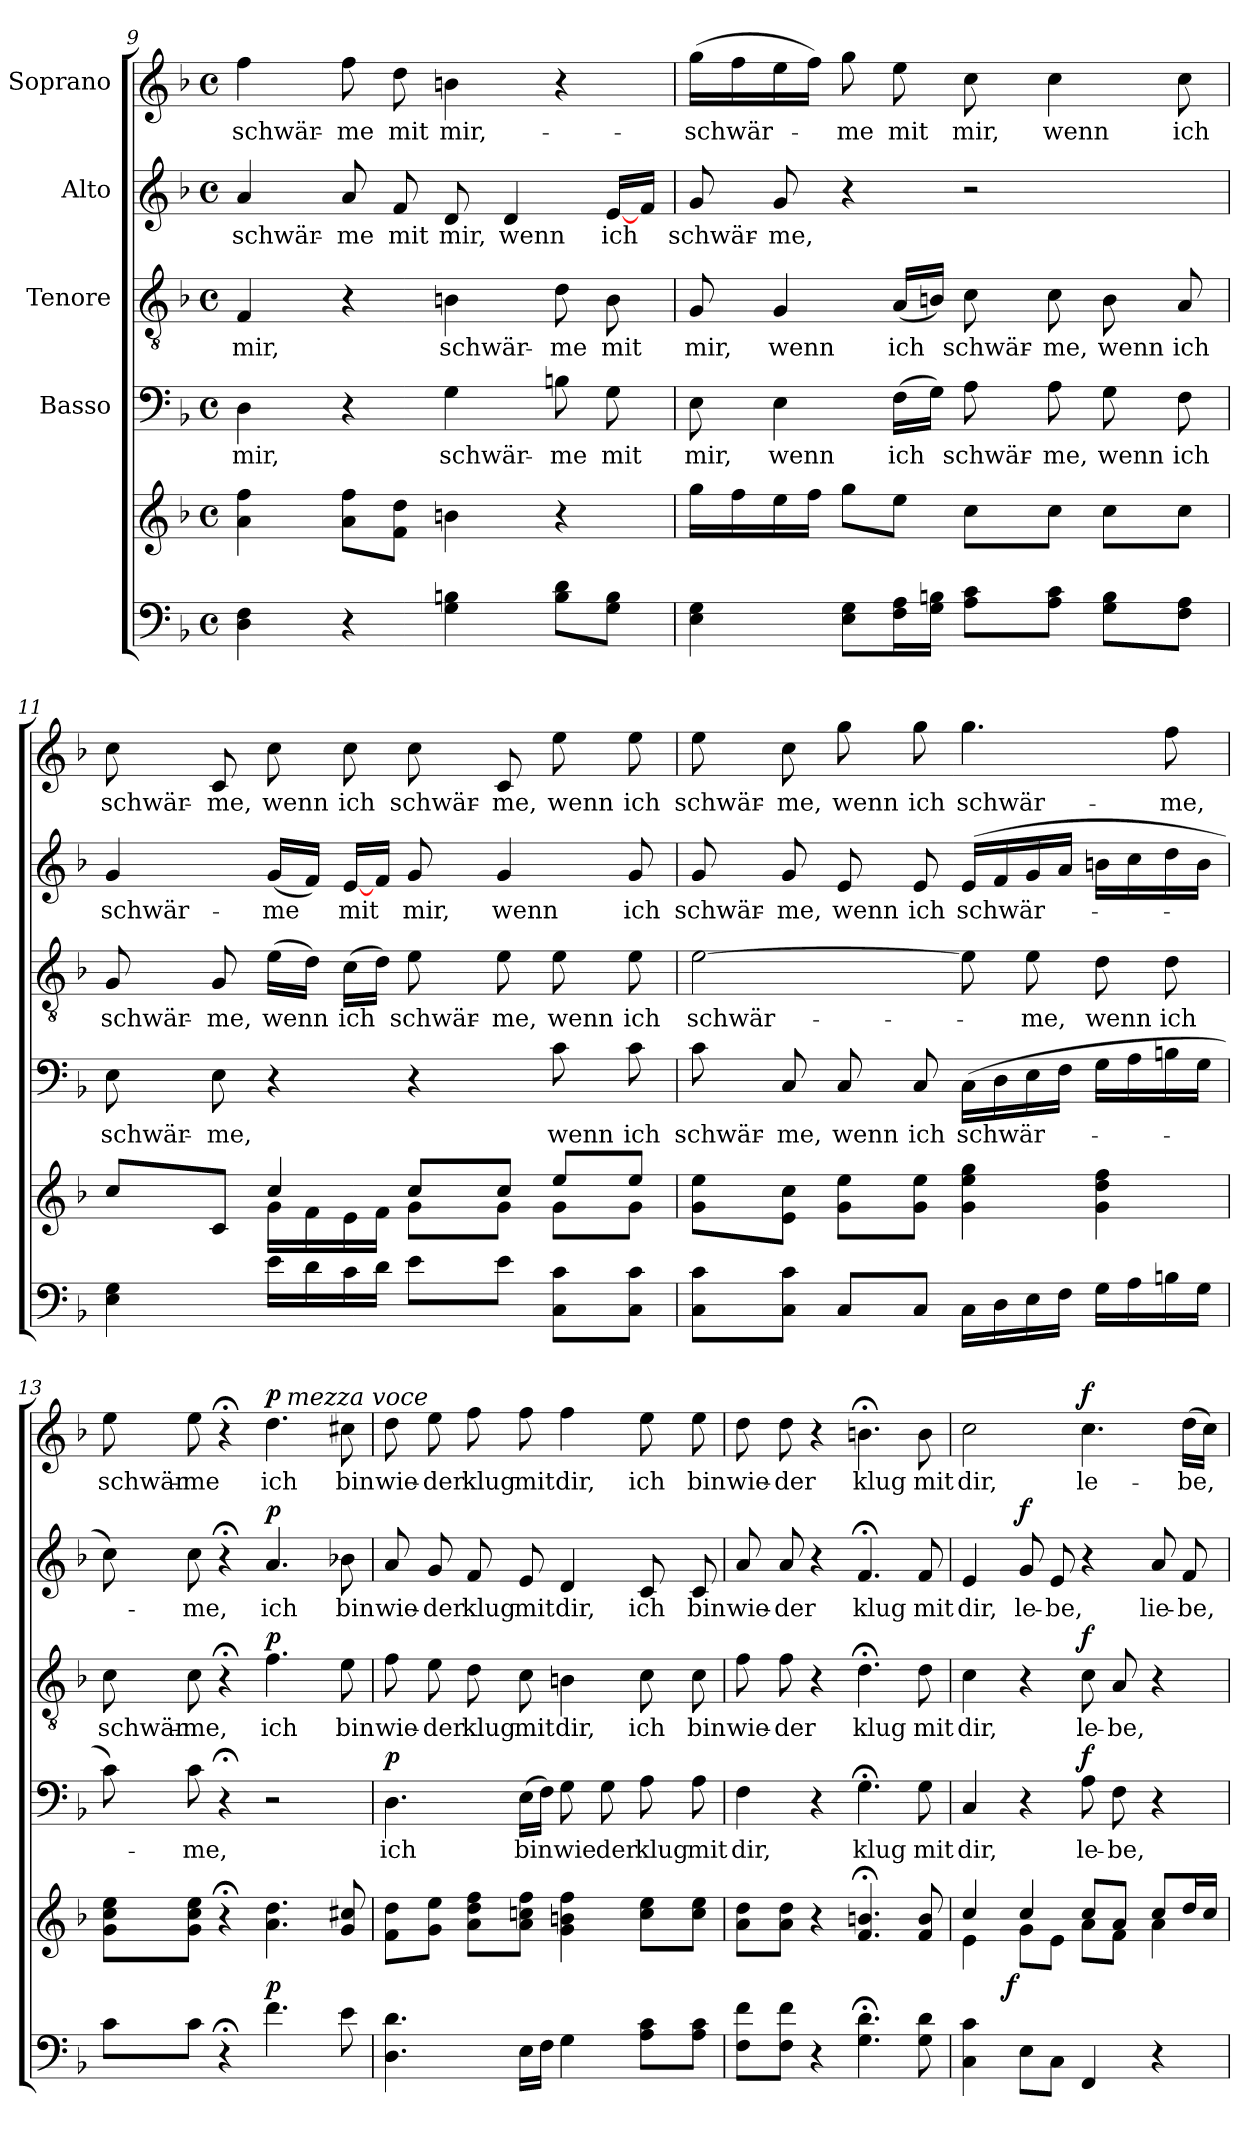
**kern	**dynam	**kern	**kern	**text	**dynam	**kern	**text	**dynam	**kern	**text	**dynam	**kern	**text	**dynam
*part6	*part6	*part5	*part4	*part4	*part4	*part3	*part3	*part3	*part2	*part2	*part2	*part1	*part1	*part1
*staff6	*staff6	*staff5	*staff4	*staff4	*staff4	*staff3	*staff3	*staff3	*staff2	*staff2	*staff2	*staff1	*staff1	*staff1
*	*	*	*I"Basso	*	*	*I"Tenore	*	*	*I"Alto	*	*	*I"Soprano	*	*
*clefF4	*	*clefG2	*clefF4	*	*	*clefGv2	*	*	*clefG2	*	*	*clefG2	*	*
*k[b-]	*	*k[b-]	*k[b-]	*	*	*k[b-]	*	*	*k[b-]	*	*	*k[b-]	*	*
*F:	*	*F:	*F:	*	*	*F:	*	*	*F:	*	*	*F:	*	*
*M4/4	*	*M4/4	*M4/4	*	*	*M4/4	*	*	*M4/4	*	*	*M4/4	*	*
*met(c)	*	*met(c)	*met(c)	*	*	*met(c)	*	*	*met(c)	*	*	*met(c)	*	*
=9	=9	=9	=9	=9	=9	=9	=9	=9	=9	=9	=9	=9	=9	=9
4D\ 4F\	.	4a\ 4ff\	4D\	mir,	.	4F/	mir,	.	4a/	schwär-	.	4ff\	schwär-	.
4r	.	8a\ 8ff\L	4r	.	.	4r	.	.	8a/	-me	.	8ff\	-me	.
.	.	8f\ 8dd\J	.	.	.	.	.	.	8f/	mit	.	8dd\	mit	.
4G\ 4Bn\	.	4bn\	4G\	schwär-	.	4Bn\	schwär-	.	8d/	mir,	.	4bn\	mir,-	.
.	.	.	.	.	.	.	.	.	4d/	wenn	.	.	.	.
8B\ 8d\L	.	4r	8Bn\	-me	.	8d\	-me	.	.	.	.	4r	.	.
8G\ 8B\J	.	.	8G\	mit	.	8B\	mit	.	[16e/LL	ich	.	.	.	.
.	.	.	.	.	.	.	.	.	16f/JJ	.	.	.	.	.
!!LO:LB:g=z
=10	=10	=10	=10	=10	=10	=10	=10	=10	=10	=10	=10	=10	=10	=10
4E\ 4G\	.	16gg\LL	8E\	mir,	.	8G/	mir,	.	8g/	schwär-	.	(16gg\LL	-schwär-	.
.	.	16ff\	.	.	.	.	.	.	.	.	.	16ff\	.	.
.	.	16ee\	4E\	wenn	.	4G/	wenn	.	8g/	-me,	.	16ee\	.	.
.	.	16ff\JJ	.	.	.	.	.	.	.	.	.	16ff\JJ)	.	.
8E\ 8G\L	.	8gg\L	.	.	.	.	.	.	4r	.	.	8gg\	-me	.
16F\ 16A\L	.	8ee\J	(16F\LL	ich	.	(16A/LL	ich	.	.	.	.	8ee\	mit	.
16G\ 16Bn\JJ	.	.	16G\JJ)	.	.	16Bn/JJ)	.	.	.	.	.	.	.	.
8A\ 8c\L	.	8cc\L	8A\	schwär-	.	8c\	schwär-	.	2r	.	.	8cc\	mir,	.
8A\ 8c\J	.	8cc\J	8A\	-me,	.	8c\	-me,	.	.	.	.	4cc\	wenn	.
8G\ 8B\L	.	8cc\L	8G\	wenn	.	8B\	wenn	.	.	.	.	.	.	.
8F\ 8A\J	.	8cc\J	8F\	ich	.	8A/	ich	.	.	.	.	8cc\	ich	.
=11	=11	=11	=11	=11	=11	=11	=11	=11	=11	=11	=11	=11	=11	=11
*	*	*^	*	*	*	*	*	*	*	*	*	*	*	*
4E\ 4G\	.	8cc/L	4ryy	8E\	schwär-	.	8G/	schwär-	.	4g/	schwär-	.	8cc\	schwär-	.
.	.	8c/J	.	8E\	-me,	.	8G/	-me,	.	.	.	.	8c/	-me,	.
16e\LL	.	4cc/	16g\LL	4r	.	.	(16e\LL	wenn	.	(16g/LL	-me	.	8cc\	wenn	.
16d\	.	.	16f\	.	.	.	16d\JJ)	.	.	16f/JJ)	.	.	.	.	.
16c\	.	.	16e\	.	.	.	(16c\LL	ich	.	[16e/LL	mit	.	8cc\	ich	.
16d\JJ	.	.	16f\JJ	.	.	.	16d\JJ)	.	.	16f/JJ	.	.	.	.	.
8e\L	.	8cc/L	8g\L	4r	.	.	8e\	schwär-	.	8g/	mir,	.	8cc\	schwär-	.
8e\J	.	8cc/J	8g\J	.	.	.	8e\	-me,	.	4g/	wenn	.	8c/	-me,	.
8C\ 8c\L	.	8ee/L	8g\L	8c\	wenn	.	8e\	wenn	.	.	.	.	8ee\	wenn	.
8C\ 8c\J	.	8ee/J	8g\J	8c\	ich	.	8e\	ich	.	8g/	ich	.	8ee\	ich	.
*	*	*v	*v	*	*	*	*	*	*	*	*	*	*	*	*
!!LO:PB:g=z
=12	=12	=12	=12	=12	=12	=12	=12	=12	=12	=12	=12	=12	=12	=12
8C\ 8c\L	.	8g\ 8ee\L	8c\	schwär-	.	[2e\	schwär-	.	8g/	schwär-	.	8ee\	schwär-	.
8C\ 8c\J	.	8e\ 8cc\J	8C/	-me,	.	.	.	.	8g/	-me,	.	8cc\	-me,	.
8C/L	.	8g\ 8ee\L	8C/	wenn	.	.	.	.	8e/	wenn	.	8gg\	wenn	.
8C/J	.	8g\ 8ee\J	8C/	ich	.	.	.	.	8e/	ich	.	8gg\	ich	.
16C\LL	.	4g\ 4ee\ 4gg\	(16C\LL	schwär-	.	8e\]	.	.	(16e/LL	schwär-	.	4.gg\	schwär-	.
16D\	.	.	16D\	.	.	.	.	.	16f/	.	.	.	.	.
16E\	.	.	16E\	.	.	8e\	-me,	.	16g/	.	.	.	.	.
16F\JJ	.	.	16F\JJ	.	.	.	.	.	16a/JJ	.	.	.	.	.
16G\LL	.	4g\ 4dd\ 4ff\	16G\LL	.	.	8d\	wenn	.	16bn\LL	.	.	.	.	.
16A\	.	.	16A\	.	.	.	.	.	16cc\	.	.	.	.	.
16Bn\	.	.	16Bn\	.	.	8d\	ich	.	16dd\	.	.	8ff\	-me,	.
16G\JJ	.	.	16G\JJ	.	.	.	.	.	16b\JJ	.	.	.	.	.
=13	=13	=13	=13	=13	=13	=13	=13	=13	=13	=13	=13	=13	=13	=13
*	*	*	*	*	*	*	*	*	*	*	*	*^	*	*
8c\L	.	8g\ 8cc\ 8ee\L	8c\)	.	.	8c\	schwär-	.	8cc\)	.	.	8ee\	2ryy	schwär-	.
8c\J	.	8g\ 8cc\ 8ee\J	8c\	-me,	.	8c\	-me,	.	8cc\	-me,	.	8ee\	.	-me	.
4r;<	.	4r;<	4r;<	.	.	4r;<	.	.	4r;<	.	.	4r;<	.	.	.
!	!LO:DY:a	!	!	!	!	!	!	!LO:DY:a	!	!	!LO:DY:a	!	!	!	!LO:DY:a
4.f\	p	4.a\ 4.dd\	2r	.	.	4.f\	ich	p	4.a/	ich	p	4.dd\	16ryy	ich	p
!	!	!	!	!	!	!	!	!	!	!	!	!	!LO:TX:a:i:t=mezza voce	!	!
.	.	.	.	.	.	.	.	.	.	.	.	.	4..ryy	.	.
8e\	.	8g/ 8cc#X/	.	.	.	8e\	bin	.	8b-X\	bin	.	8cc#X\	.	bin	.
!!LO:LB:g=z
=14	=14	=14	=14	=14	=14	=14	=14	=14	=14	=14	=14	=14	=14	=14	=14
!	!	!	!	!	!LO:DY:a	!	!	!	!	!	!	!	!	!	!
*	*	*	*	*	*	*	*	*	*	*	*	*v	*v	*	*
4.D\ 4.d\	.	8f\ 8dd\L	4.D\	ich	p	8f\	wie-	.	8a/	wie-	.	8dd\	wie-	.
.	.	8g\ 8ee\J	.	.	.	8e\	-der	.	8g/	-der	.	8ee\	-der	.
.	.	8a\ 8dd\ 8ff\L	.	.	.	8d\	klug	.	8f/	klug	.	8ff\	klug	.
16E\LL	.	8a\ 8ccn\ 8ff\J	(16E\LL	bin	.	8c\	mit	.	8e/	mit	.	8ff\	mit	.
16F\JJ	.	.	16F\JJ)	.	.	.	.	.	.	.	.	.	.	.
4G\	.	4g\ 4bn\ 4ff\	8G\	wie	.	4Bn\	dir,	.	4d/	dir,	.	4ff\	dir,	.
.	.	.	8G\	der	.	.	.	.	.	.	.	.	.	.
8A\ 8c\L	.	8cc\ 8ee\L	8A\	klug	.	8c\	ich	.	8c/	ich	.	8ee\	ich	.
8A\ 8c\J	.	8cc\ 8ee\J	8A\	mit	.	8c\	bin	.	8c/	bin	.	8ee\	bin	.
=15	=15	=15	=15	=15	=15	=15	=15	=15	=15	=15	=15	=15	=15	=15
8F\ 8f\L	.	8a\ 8dd\L	4F\	dir,	.	8f\	wie-	.	8a/	wie-	.	8dd\	wie-	.
8F\ 8f\J	.	8a\ 8dd\J	.	.	.	8f\	-der	.	8a/	-der	.	8dd\	-der	.
4r	.	4r	4r	.	.	4r	.	.	4r	.	.	4r	.	.
4.G\;< 4.d\;<	.	4.f/;< 4.bn/;<	4.G;<\	klug	.	4.d;<\	klug	.	4.f;</	klug	.	4.bn;<\	klug	.
8G\ 8d\	.	8f/ 8b/	8G\	mit	.	8d\	mit	.	8f/	mit	.	8b\	mit	.
=16	=16	=16	=16	=16	=16	=16	=16	=16	=16	=16	=16	=16	=16	=16
*^	*	*^	*	*	*	*	*	*	*	*	*	*	*	*
4C\ 4c\	8..ryy	.	4cc/	4e\	4C/	dir,	.	4c\	dir,	.	4e/	dir,	.	2cc\	dir,	.
!	!	!LO:DY:a	!	!	!	!	!	!	!	!	!	!	!	!	!	!
.	2ryy	f	.	.	.	.	.	.	.	.	.	.	.	.	.	.
!	!	!	!	!	!	!	!	!	!	!	!	!	!LO:DY:a	!	!	!
8E\L	.	.	4cc/	8g\L	4r	.	.	4r	.	.	8g/	le-	f	.	.	.
8C\J	.	.	.	8e\J	.	.	.	.	.	.	8e/	-be,	.	.	.	.
!	!	!	!	!	!	!	!LO:DY:a	!	!	!LO:DY:a	!	!	!	!	!	!LO:DY:a
4FF/	.	.	8cc/L	8a\L	8A\	le-	f	8c\	le-	f	4r	.	.	4.cc\	le-	f
.	.	.	8a/J	8f\J	8F\	-be,	.	8A/	-be,	.	.	.	.	.	.	.
.	4ryy	.	.	.	.	.	.	.	.	.	.	.	.	.	.	.
4r	.	.	8cc/L	4a\	4r	.	.	4r	.	.	8a/	lie-	.	.	.	.
.	.	.	16dd/L	.	.	.	.	.	.	.	8f/	-be,	.	(16dd\LL	-be,	.
.	.	.	16cc/JJ	.	.	.	.	.	.	.	.	.	.	16cc\JJ)	.	.
.	32ryy	.	.	.	.	.	.	.	.	.	.	.	.	.	.	.
*v	*v	*	*	*	*	*	*	*	*	*	*	*	*	*	*	*
*	*	*v	*v	*	*	*	*	*	*	*	*	*	*	*	*
=	=	=	=	=	=	=	=	=	=	=	=	=	=	=
*-	*-	*-	*-	*-	*-	*-	*-	*-	*-	*-	*-	*-	*-	*-
